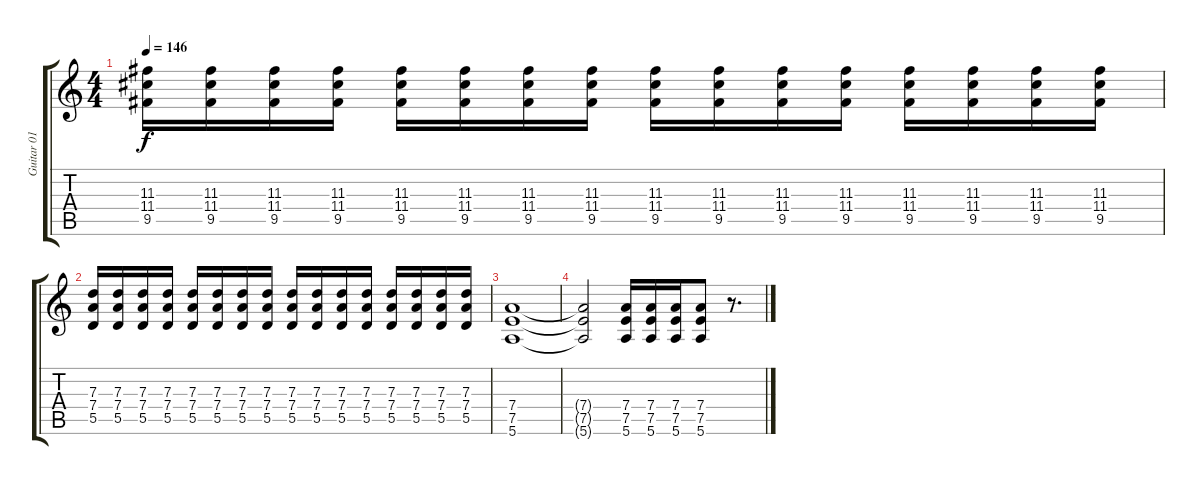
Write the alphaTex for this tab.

\track ("Guitar 01" "Guitar 01") {instrument overdrivenguitar}
\staff {score tabs}
\tuning (E4 B3 G3 D3 A2 E2) {hide}
\ts (4 4)
\tempo 146
\clef g2
\ks c
(11.3 11.4 9.5).16{dy f} (11.3 11.4 9.5).16 (11.3 11.4 9.5).16 (11.3 11.4 9.5).16 (11.3 11.4 9.5).16 (11.3 11.4 9.5).16 (11.3 11.4 9.5).16 (11.3 11.4 9.5).16 (11.3 11.4 9.5).16 (11.3 11.4 9.5).16 (11.3 11.4 9.5).16 (11.3 11.4 9.5).16 (11.3 11.4 9.5).16 (11.3 11.4 9.5).16 (11.3 11.4 9.5).16 (11.3 11.4 9.5).16 |
(7.3 7.4 5.5).16 (7.3 7.4 5.5).16 (7.3 7.4 5.5).16 (7.3 7.4 5.5).16 (7.3 7.4 5.5).16 (7.3 7.4 5.5).16 (7.3 7.4 5.5).16 (7.3 7.4 5.5).16 (7.3 7.4 5.5).16 (7.3 7.4 5.5).16 (7.3 7.4 5.5).16 (7.3 7.4 5.5).16 (7.3 7.4 5.5).16 (7.3 7.4 5.5).16 (7.3 7.4 5.5).16 (7.3 7.4 5.5).16 |
(7.4 7.5 5.6).1 |
(7.4{t} 7.5{t} 5.6{t}).2 (7.4 7.5 5.6).16 (7.4 7.5 5.6).16 (7.4 7.5 5.6).16 (7.4 7.5 5.6).8 r.8{d}
